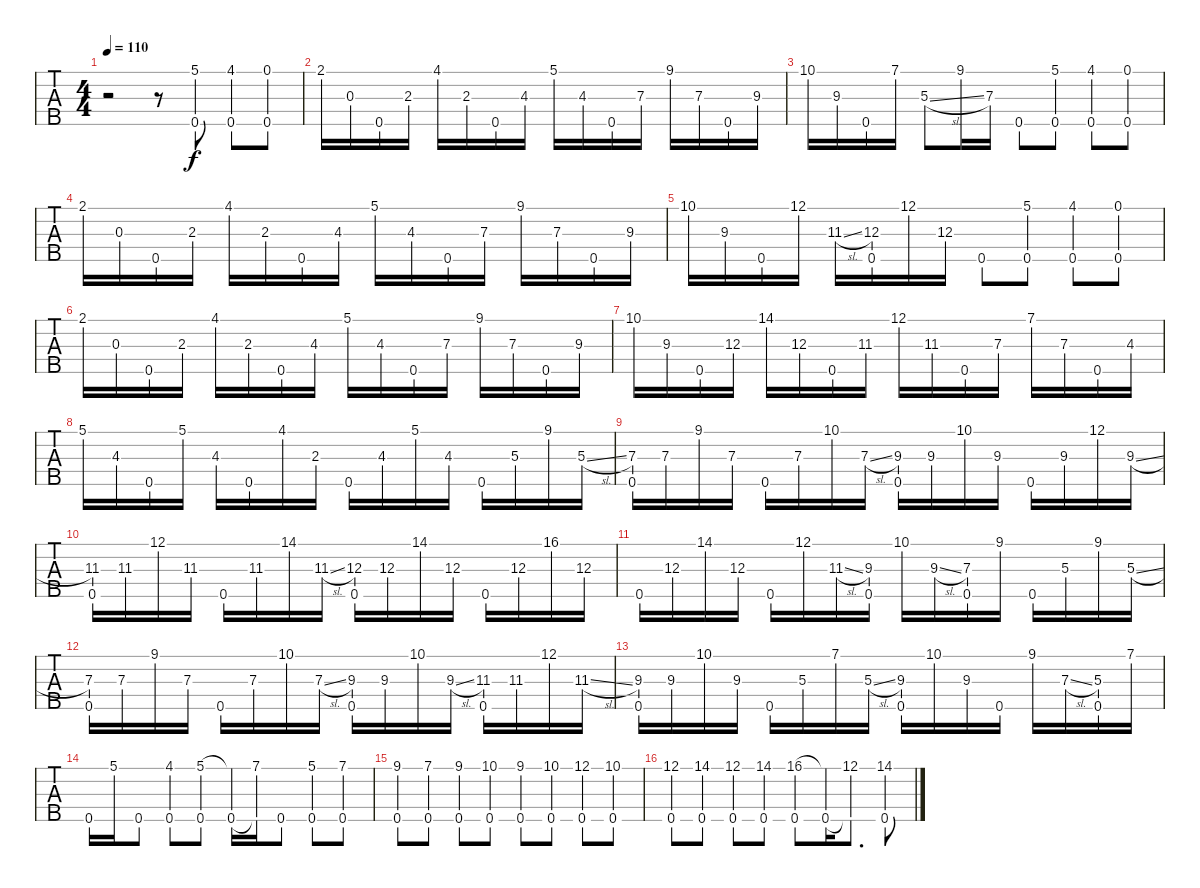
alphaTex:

\track "" {instrument acousticguitarsteel}
\staff {tabs}
\tuning (B3 Ab3 E3 B2 E4) {hide}
\ts (4 4)
\tempo 110
\clef g2
\ks c
r.2{dy f instrument acousticguitarsteel} r.8 (5.1 0.5).8 (4.1 0.5).8 (0.1 0.5).8 |
2.1.16 0.3.16 0.5.16 2.3.16 4.1.16 2.3.16 0.5.16 4.3.16 5.1.16 4.3.16 0.5.16 7.3.16 9.1.16 7.3.16 0.5.16 9.3.16 |
10.1.16 9.3.16 0.5.16 7.1.16 5.3{sl}.8 9.1.16 7.3.16 0.5.8 (5.1 0.5).8 (4.1 0.5).8 (0.1 0.5).8 |
2.1.16 0.3.16 0.5.16 2.3.16 4.1.16 2.3.16 0.5.16 4.3.16 5.1.16 4.3.16 0.5.16 7.3.16 9.1.16 7.3.16 0.5.16 9.3.16 |
10.1.16 9.3.16 0.5.16 12.1.16 11.3{sl}.16 (12.3 0.5).16 12.1.16 12.3.16 0.5.8 (5.1 0.5).8 (4.1 0.5).8 (0.1 0.5).8 |
2.1.16 0.3.16 0.5.16 2.3.16 4.1.16 2.3.16 0.5.16 4.3.16 5.1.16 4.3.16 0.5.16 7.3.16 9.1.16 7.3.16 0.5.16 9.3.16 |
10.1.16 9.3.16 0.5.16 12.3.16 14.1.16 12.3.16 0.5.16 11.3.16 12.1.16 11.3.16 0.5.16 7.3.16 7.1.16 7.3.16 0.5.16 4.3.16 |
5.1.16 4.3.16 0.5.16 5.1.16 4.3.16 0.5.16 4.1.16 2.3.16 0.5.16 4.3.16 5.1.16 4.3.16 0.5.16 5.3.16 9.1.16 5.3{sl}.16 |
(7.3 0.5).16 7.3.16 9.1.16 7.3.16 0.5.16 7.3.16 10.1.16 7.3{sl}.16 (9.3 0.5).16 9.3.16 10.1.16 9.3.16 0.5.16 9.3.16 12.1.16 9.3{sl}.16 |
(11.3 0.5).16 11.3.16 12.1.16 11.3.16 0.5.16 11.3.16 14.1.16 11.3{sl}.16 (12.3 0.5).16 12.3.16 14.1.16 12.3.16 0.5.16 12.3.16 16.1.16 12.3.16 |
0.5.16 12.3.16 14.1.16 12.3.16 0.5.16 12.1.16 11.3{sl}.16 (9.3 0.5).16 10.1.16 9.3{sl}.16 (7.3 0.5).16 9.1.16 0.5.16 5.3.16 9.1.16 5.3{sl}.16 |
(7.3 0.5).16 7.3.16 9.1.16 7.3.16 0.5.16 7.3.16 10.1.16 7.3{sl}.16 (9.3 0.5).16 9.3.16 10.1.16 9.3{sl}.16 (11.3 0.5).16 11.3.16 12.1.16 11.3{sl}.16 |
(9.3 0.5).16 9.3.16 10.1.16 9.3.16 0.5.16 5.3.16 7.1.16 5.3{sl}.16 (9.3 0.5).16 10.1.16 9.3.16 0.5.16 9.1.16 7.3{sl}.16 (5.3 0.5).16 7.1.16 |
0.5.16 5.1.16 0.5.8 (4.1 0.5).8 (5.1 0.5).8 (5.1{t} 0.5).16 (7.1 0.5{t}).16 0.5.8 (5.1 0.5).8 (7.1 0.5).8 |
(9.1 0.5).8 (7.1 0.5).8 (9.1 0.5).8 (10.1 0.5).8 (9.1 0.5).8 (10.1 0.5).8 (12.1 0.5).8 (10.1 0.5).8 |
(12.1 0.5).8 (14.1 0.5).8 (12.1 0.5).8 (14.1 0.5).8 (16.1 0.5).8 (16.1{t} 0.5).16 (12.1 0.5{t}).8{d} (14.1 0.5).8
